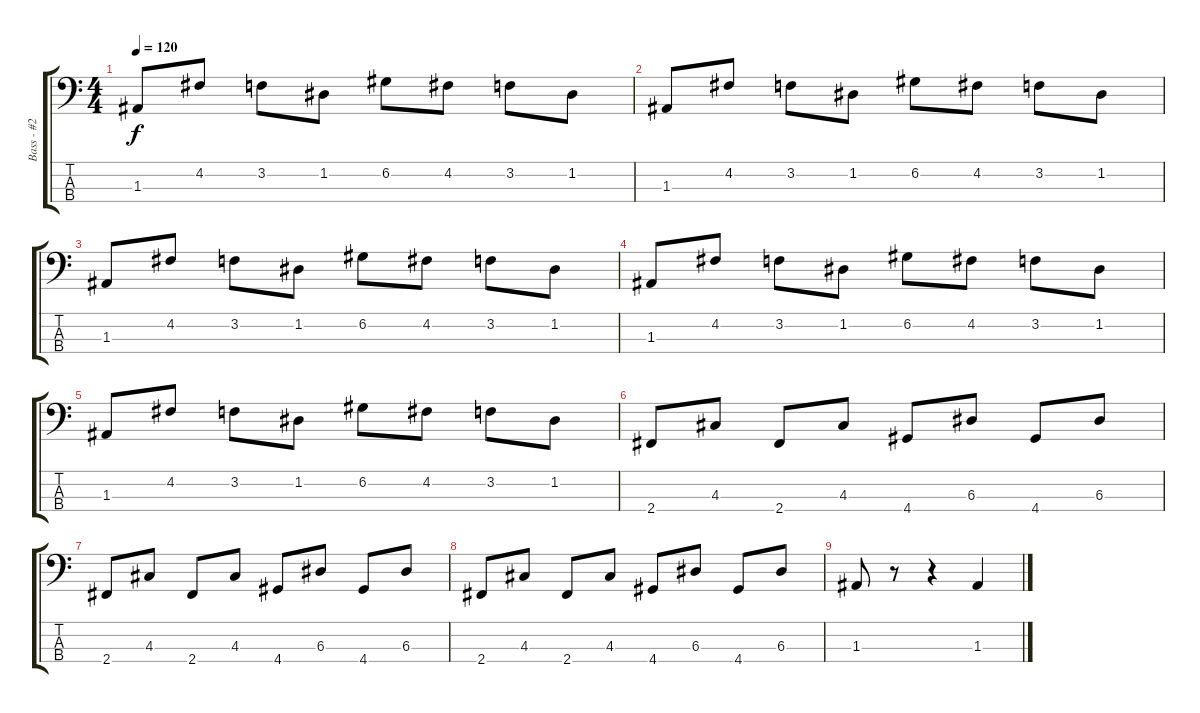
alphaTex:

\track ("Bass - #2" "Bass - #2") {instrument slapbass1}
\staff {score tabs}
\tuning (G2 D2 A1 E1) {hide}
\ts (4 4)
\tempo 120
\clef f4
\ks c
1.3.8{dy f} 4.2.8 3.2.8 1.2.8 6.2.8 4.2.8 3.2.8 1.2.8 |
1.3.8 4.2.8 3.2.8 1.2.8 6.2.8 4.2.8 3.2.8 1.2.8 |
1.3.8 4.2.8 3.2.8 1.2.8 6.2.8 4.2.8 3.2.8 1.2.8 |
1.3.8 4.2.8 3.2.8 1.2.8 6.2.8 4.2.8 3.2.8 1.2.8 |
1.3.8 4.2.8 3.2.8 1.2.8 6.2.8 4.2.8 3.2.8 1.2.8 |
2.4.8 4.3.8 2.4.8 4.3.8 4.4.8 6.3.8 4.4.8 6.3.8 |
2.4.8 4.3.8 2.4.8 4.3.8 4.4.8 6.3.8 4.4.8 6.3.8 |
2.4.8 4.3.8 2.4.8 4.3.8 4.4.8 6.3.8 4.4.8 6.3.8 |
1.3.8 r.8 r.4 1.3.4
